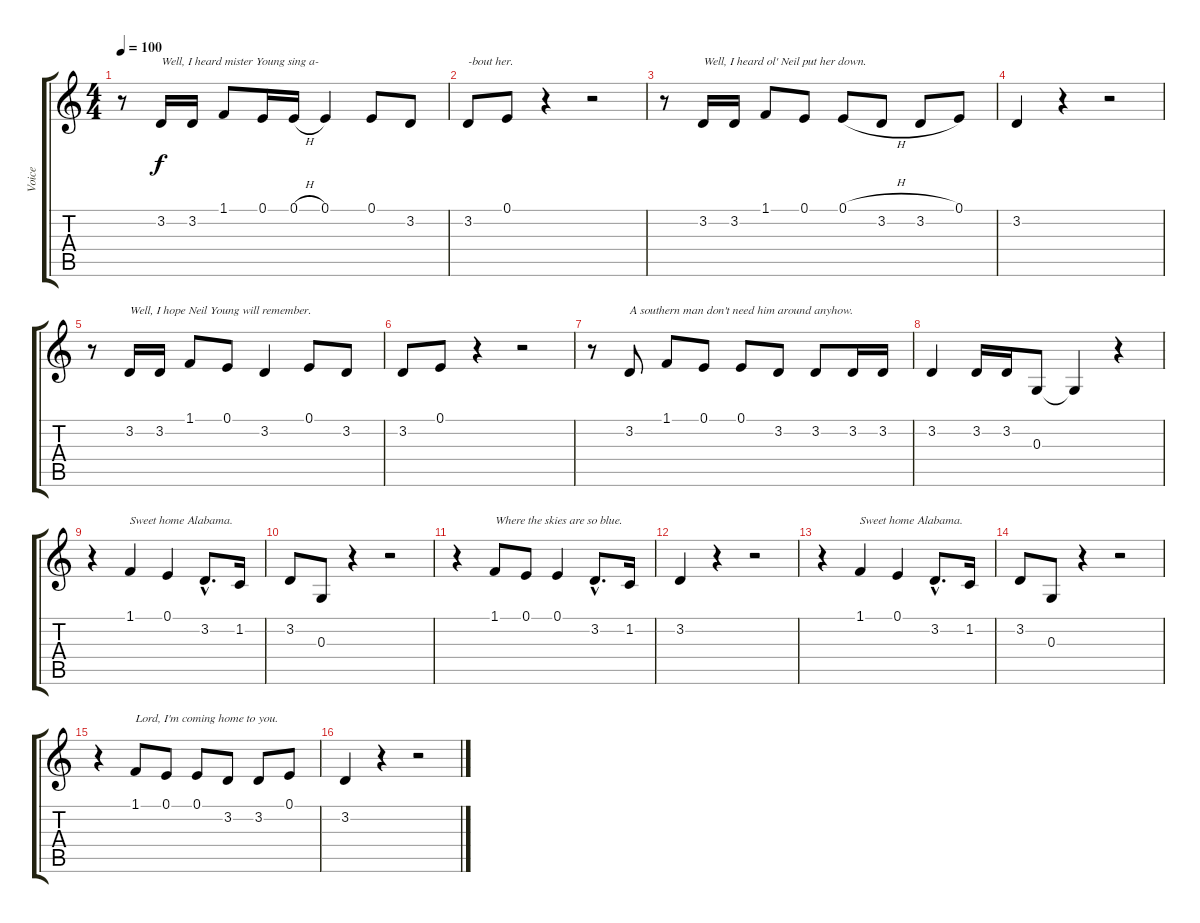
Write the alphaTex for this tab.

\track ("Voice" "Voice") {instrument lead2sawtooth}
\staff {score tabs}
\tuning (E4 B3 G3 D3 A2 E2) {hide}
\ts (4 4)
\tempo 100
\clef g2
\ks c
r.8{dy f} 3.2.16{txt "Well, I heard mister Young sing a-"} 3.2.16 1.1.8 0.1.16 0.1{h}.16 0.1.4 0.1.8 3.2.8 |
3.2.8{txt "-bout her."} 0.1.8 r.4 r.2 |
r.8 3.2.16{txt "Well, I heard ol' Neil put her down."} 3.2.16 1.1.8 0.1.8 0.1{h}.8 3.2.8 3.2.8 0.1.8 |
3.2.4 r.4 r.2 |
r.8 3.2.16{txt "Well, I hope Neil Young will remember."} 3.2.16 1.1.8 0.1.8 3.2.4 0.1.8 3.2.8 |
3.2.8 0.1.8 r.4 r.2 |
r.8 3.2.8{txt "A southern man don't need him around anyhow."} 1.1.8 0.1.8 0.1.8 3.2.8 3.2.8 3.2.16 3.2.16 |
3.2.4 3.2.16 3.2.16 0.3.8 0.3{t}.4 r.4 |
r.4 1.1.4{txt "Sweet home Alabama."} 0.1.4 3.2{hac}.8{d} 1.2.16 |
3.2.8 0.3.8 r.4 r.2 |
r.4 1.1.8{txt "Where the skies are so blue."} 0.1.8 0.1.4 3.2{hac}.8{d} 1.2.16 |
3.2.4 r.4 r.2 |
r.4 1.1.4{txt "Sweet home Alabama."} 0.1.4 3.2{hac}.8{d} 1.2.16 |
3.2.8 0.3.8 r.4 r.2 |
r.4 1.1.8{txt "Lord, I'm coming home to you."} 0.1.8 0.1.8 3.2.8 3.2.8 0.1.8 |
3.2.4 r.4 r.2
